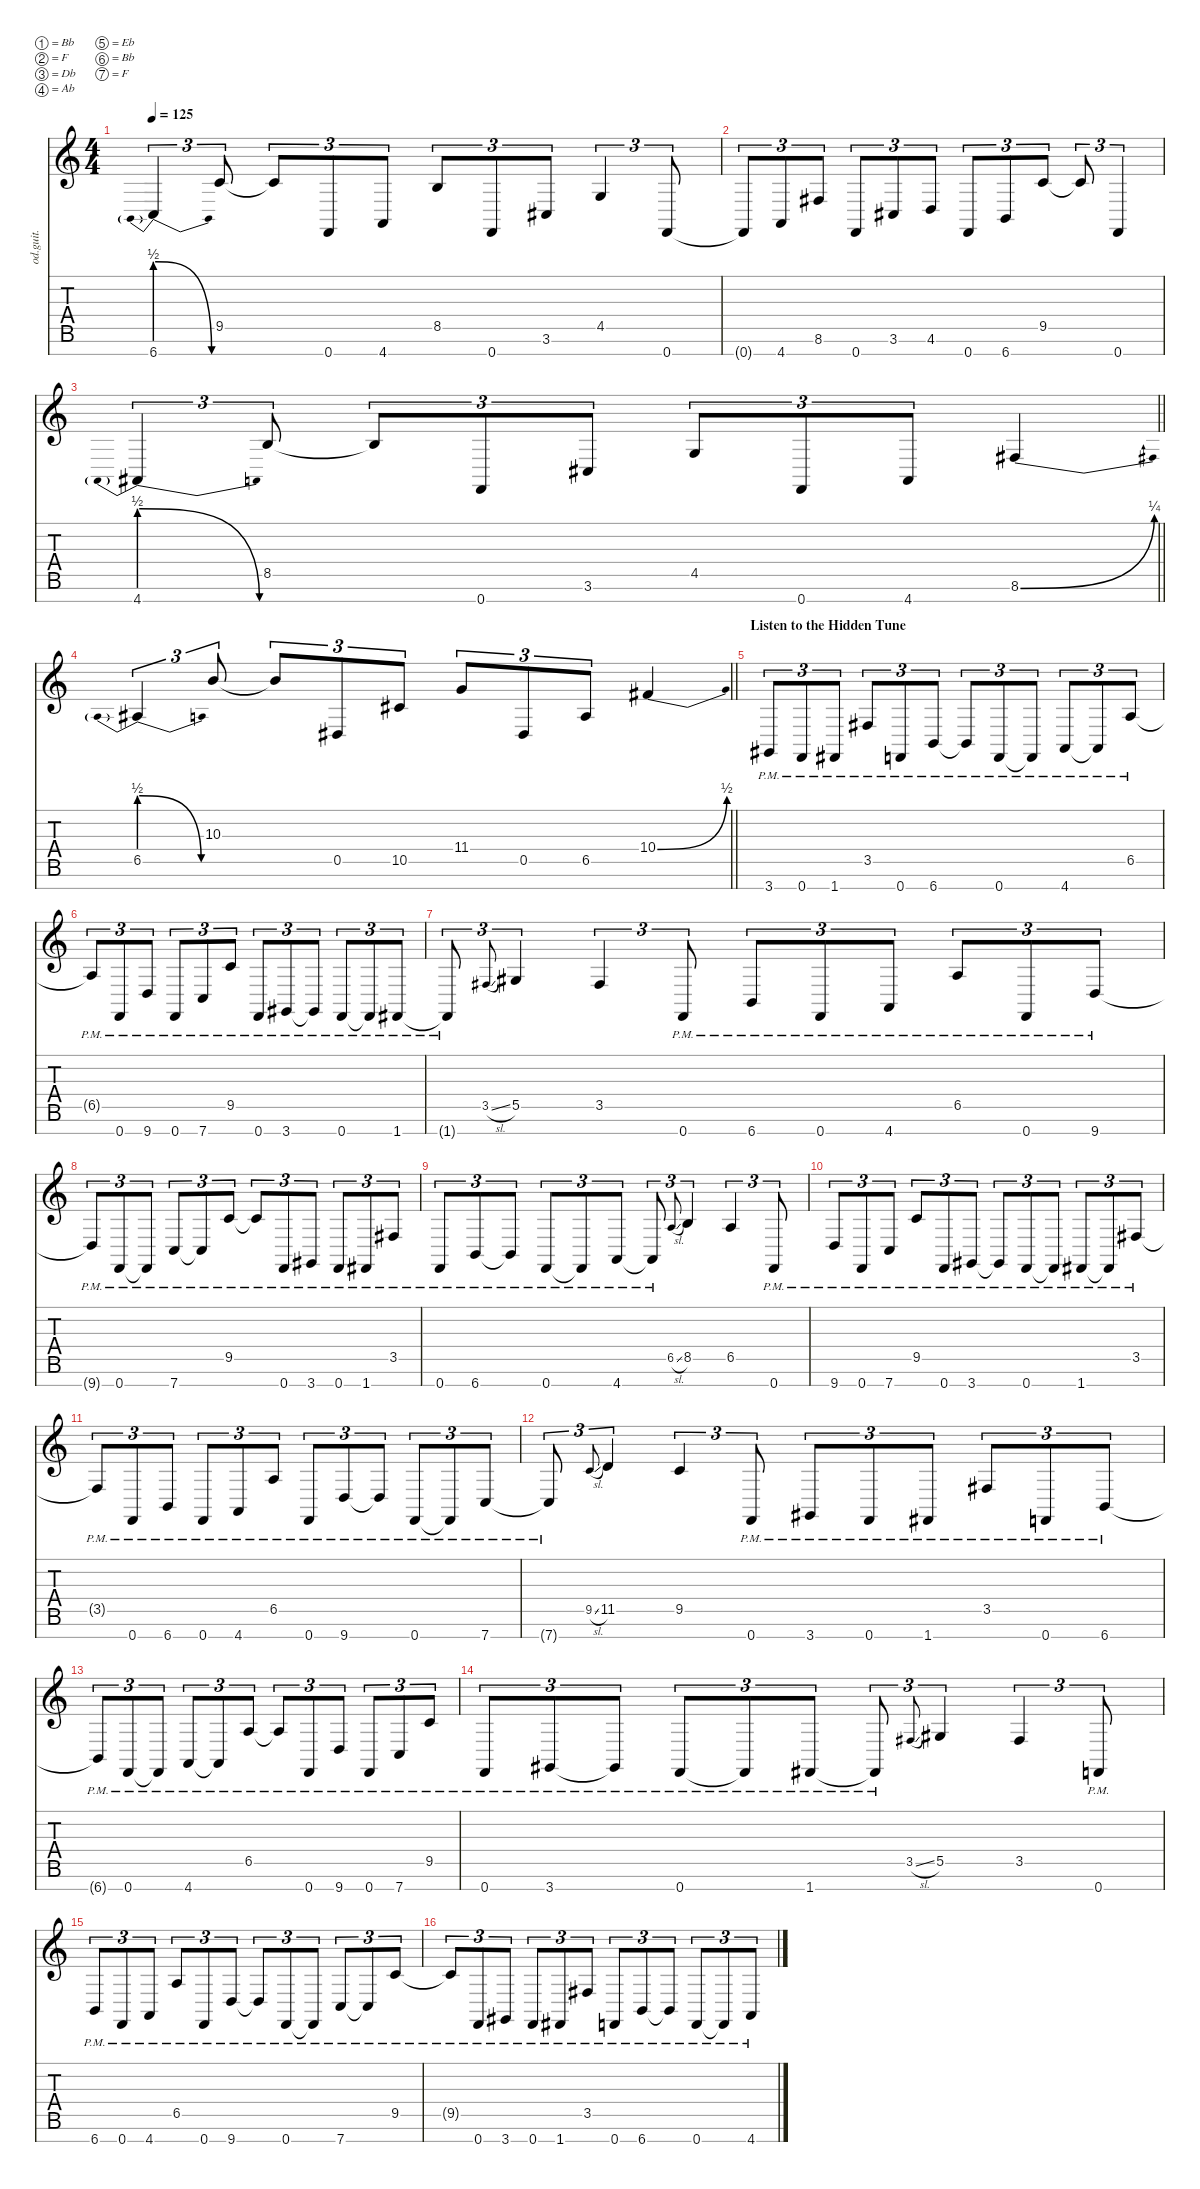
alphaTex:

\defaultSystemsLayout 4
\hideDynamics
\bracketExtendMode nobrackets
\track ("8 string guitar 1 (Fredrik Thordendal)" "od.guit.") {instrument overdrivenguitar}
\staff {score tabs}
\tuning (Bb3 F3 Db3 Ab2 Eb2 Bb1 F1)
\ts (4 4)
\tempo 125
\clef g2
\ks c
6.7{be (prebendrelease 0 2 30 0)}.4{tu (3 2) dy f beam Up} 9.5.8{tu (3 2) beam Up} 9.5{t}.8{tu (3 2) beam Up} 0.7.8{tu (3 2) beam Up} 4.7.8{tu (3 2) beam Up} 8.5.8{tu (3 2) beam Up} 0.7.8{tu (3 2) beam Up} 3.6{acc #}.8{tu (3 2) beam Up} 4.5.4{tu (3 2) beam Up} 0.7.8{tu (3 2) beam Up} |
0.7{t}.8{tu (3 2) beam Up} 4.7.8{tu (3 2) beam Up} 8.6{acc #}.8{tu (3 2) beam Up} 0.7.8{tu (3 2) beam Up} 3.6{acc #}.8{tu (3 2) beam Up} 4.6.8{tu (3 2) beam Up} 0.7.8{tu (3 2) beam Up} 6.7.8{tu (3 2) beam Up} 9.5.8{tu (3 2) beam Up} 9.5{t}.8{tu (3 2) beam Up} 0.7.4{tu (3 2) beam Up} |
\barLineRight lightlight
4.7{be (prebendrelease 0 2 30 0)}.4{tu (3 2) beam Up} 8.5.8{tu (3 2) beam Up} 8.5{t}.8{tu (3 2) beam Up} 0.7.8{tu (3 2) beam Up} 3.6{acc #}.8{tu (3 2) beam Up} 4.5.8{tu (3 2) beam Up} 0.7.8{tu (3 2) beam Up} 4.7.8{tu (3 2) beam Up} 8.6{be (bend 0 0 60 1) acc #}.4{beam Up} |
\barLineRight lightlight
6.5{be (prebendrelease 0 2 30 0)}.4{tu (3 2) beam Up} 10.3.8{tu (3 2) beam Up} 10.3{t}.8{tu (3 2) beam Up} 0.5{acc #}.8{tu (3 2) beam Up} 10.5{acc #}.8{tu (3 2) beam Up} 11.4.8{tu (3 2) beam Up} 0.5{acc #}.8{tu (3 2) beam Up} 6.5.8{tu (3 2) beam Up} 10.4{be (bend 0 0 60 2) acc #}.4{beam Up} |
\section ("" "Listen to the Hidden Tune")
3.7{pm acc #}.8{tu (3 2) beam Up} 0.7{pm}.8{tu (3 2) beam Up} 1.7{pm acc #}.8{tu (3 2) beam Up} 3.5{pm acc #}.8{tu (3 2) beam Up} 0.7{pm}.8{tu (3 2) beam Up} 6.7{pm}.8{tu (3 2) beam Up} 6.7{pm t}.8{tu (3 2) beam Up} 0.7{pm}.8{tu (3 2) beam Up} 0.7{pm t}.8{tu (3 2) beam Up} 4.7{pm}.8{tu (3 2) beam Up} 4.7{pm t}.8{tu (3 2) beam Up} 6.5{pm}.8{tu (3 2) beam Up} |
6.5{pm t}.8{tu (3 2) beam Up} 0.7{pm}.8{tu (3 2) beam Up} 9.7{pm}.8{tu (3 2) beam Up} 0.7{pm}.8{tu (3 2) beam Up} 7.7{pm}.8{tu (3 2) beam Up} 9.5{pm}.8{tu (3 2) beam Up} 0.7{pm}.8{tu (3 2) beam Up} 3.7{pm acc #}.8{tu (3 2) beam Up} 3.7{pm t acc #}.8{tu (3 2) beam Up} 0.7{pm}.8{tu (3 2) beam Up} 0.7{pm t}.8{tu (3 2) beam Up} 1.7{pm acc #}.8{tu (3 2) beam Up} |
1.7{pm t acc #}.8{tu (3 2) beam Up} 3.5{sl acc #}.8{gr onbeat dy mf beam Up} 5.5{acc #}.4{tu (3 2) dy f beam Up} 3.5{acc #}.4{tu (3 2) beam Up} 0.7{pm}.8{tu (3 2) beam Up} 6.7{pm}.8{tu (3 2) beam Up} 0.7{pm}.8{tu (3 2) beam Up} 4.7{pm}.8{tu (3 2) beam Up} 6.5{pm}.8{tu (3 2) beam Up} 0.7{pm}.8{tu (3 2) beam Up} 9.7{pm}.8{tu (3 2) beam Up} |
9.7{pm t}.8{tu (3 2) beam Up} 0.7{pm}.8{tu (3 2) beam Up} 0.7{pm t}.8{tu (3 2) beam Up} 7.7{pm}.8{tu (3 2) beam Up} 7.7{pm t}.8{tu (3 2) beam Up} 9.5{pm}.8{tu (3 2) beam Up} 9.5{pm t}.8{tu (3 2) beam Up} 0.7{pm}.8{tu (3 2) beam Up} 3.7{pm acc #}.8{tu (3 2) beam Up} 0.7{pm}.8{tu (3 2) beam Up} 1.7{pm acc #}.8{tu (3 2) beam Up} 3.5{pm acc #}.8{tu (3 2) beam Up} |
0.7{pm}.8{tu (3 2) beam Up} 6.7{pm}.8{tu (3 2) beam Up} 6.7{pm t}.8{tu (3 2) beam Up} 0.7{pm}.8{tu (3 2) beam Up} 0.7{pm t}.8{tu (3 2) beam Up} 4.7{pm}.8{tu (3 2) beam Up} 4.7{pm t}.8{tu (3 2) beam Up} 6.5{sl}.8{gr onbeat dy mf beam Up} 8.5.4{tu (3 2) dy f beam Up} 6.5.4{tu (3 2) beam Up} 0.7{pm}.8{tu (3 2) beam Up} |
9.7{pm}.8{tu (3 2) beam Up} 0.7{pm}.8{tu (3 2) beam Up} 7.7{pm}.8{tu (3 2) beam Up} 9.5{pm}.8{tu (3 2) beam Up} 0.7{pm}.8{tu (3 2) beam Up} 3.7{pm acc #}.8{tu (3 2) beam Up} 3.7{pm t acc #}.8{tu (3 2) beam Up} 0.7{pm}.8{tu (3 2) beam Up} 0.7{pm t}.8{tu (3 2) beam Up} 1.7{pm acc #}.8{tu (3 2) beam Up} 1.7{pm t acc #}.8{tu (3 2) beam Up} 3.5{pm acc #}.8{tu (3 2) beam Up} |
3.5{pm t acc #}.8{tu (3 2) beam Up} 0.7{pm}.8{tu (3 2) beam Up} 6.7{pm}.8{tu (3 2) beam Up} 0.7{pm}.8{tu (3 2) beam Up} 4.7{pm}.8{tu (3 2) beam Up} 6.5{pm}.8{tu (3 2) beam Up} 0.7{pm}.8{tu (3 2) beam Up} 9.7{pm}.8{tu (3 2) beam Up} 9.7{pm t}.8{tu (3 2) beam Up} 0.7{pm}.8{tu (3 2) beam Up} 0.7{pm t}.8{tu (3 2) beam Up} 7.7{pm}.8{tu (3 2) beam Up} |
7.7{pm t}.8{tu (3 2) beam Up} 9.5{sl}.8{gr onbeat dy mf beam Up} 11.5.4{tu (3 2) dy f beam Up} 9.5.4{tu (3 2) beam Up} 0.7{pm}.8{tu (3 2) beam Up} 3.7{pm acc #}.8{tu (3 2) beam Up} 0.7{pm}.8{tu (3 2) beam Up} 1.7{pm acc #}.8{tu (3 2) beam Up} 3.5{pm acc #}.8{tu (3 2) beam Up} 0.7{pm}.8{tu (3 2) beam Up} 6.7{pm}.8{tu (3 2) beam Up} |
6.7{pm t}.8{tu (3 2) beam Up} 0.7{pm}.8{tu (3 2) beam Up} 0.7{pm t}.8{tu (3 2) beam Up} 4.7{pm}.8{tu (3 2) beam Up} 4.7{pm t}.8{tu (3 2) beam Up} 6.5{pm}.8{tu (3 2) beam Up} 6.5{pm t}.8{tu (3 2) beam Up} 0.7{pm}.8{tu (3 2) beam Up} 9.7{pm}.8{tu (3 2) beam Up} 0.7{pm}.8{tu (3 2) beam Up} 7.7{pm}.8{tu (3 2) beam Up} 9.5{pm}.8{tu (3 2) beam Up} |
0.7{pm}.8{tu (3 2) beam Up} 3.7{pm acc #}.8{tu (3 2) beam Up} 3.7{pm t acc #}.8{tu (3 2) beam Up} 0.7{pm}.8{tu (3 2) beam Up} 0.7{pm t}.8{tu (3 2) beam Up} 1.7{pm acc #}.8{tu (3 2) beam Up} 1.7{pm t acc #}.8{tu (3 2) beam Up} 3.5{sl acc #}.8{gr onbeat dy mf beam Up} 5.5{acc #}.4{tu (3 2) dy f beam Up} 3.5{acc #}.4{tu (3 2) beam Up} 0.7{pm}.8{tu (3 2) beam Up} |
6.7{pm}.8{tu (3 2) beam Up} 0.7{pm}.8{tu (3 2) beam Up} 4.7{pm}.8{tu (3 2) beam Up} 6.5{pm}.8{tu (3 2) beam Up} 0.7{pm}.8{tu (3 2) beam Up} 9.7{pm}.8{tu (3 2) beam Up} 9.7{pm t}.8{tu (3 2) beam Up} 0.7{pm}.8{tu (3 2) beam Up} 0.7{pm t}.8{tu (3 2) beam Up} 7.7{pm}.8{tu (3 2) beam Up} 7.7{pm t}.8{tu (3 2) beam Up} 9.5{pm}.8{tu (3 2) beam Up} |
9.5{pm t}.8{tu (3 2) beam Up} 0.7{pm}.8{tu (3 2) beam Up} 3.7{pm acc #}.8{tu (3 2) beam Up} 0.7{pm}.8{tu (3 2) beam Up} 1.7{pm acc #}.8{tu (3 2) beam Up} 3.5{pm acc #}.8{tu (3 2) beam Up} 0.7{pm}.8{tu (3 2) beam Up} 6.7{pm}.8{tu (3 2) beam Up} 6.7{pm t}.8{tu (3 2) beam Up} 0.7{pm}.8{tu (3 2) beam Up} 0.7{pm t}.8{tu (3 2) beam Up} 4.7{pm}.8{tu (3 2) beam Up}
